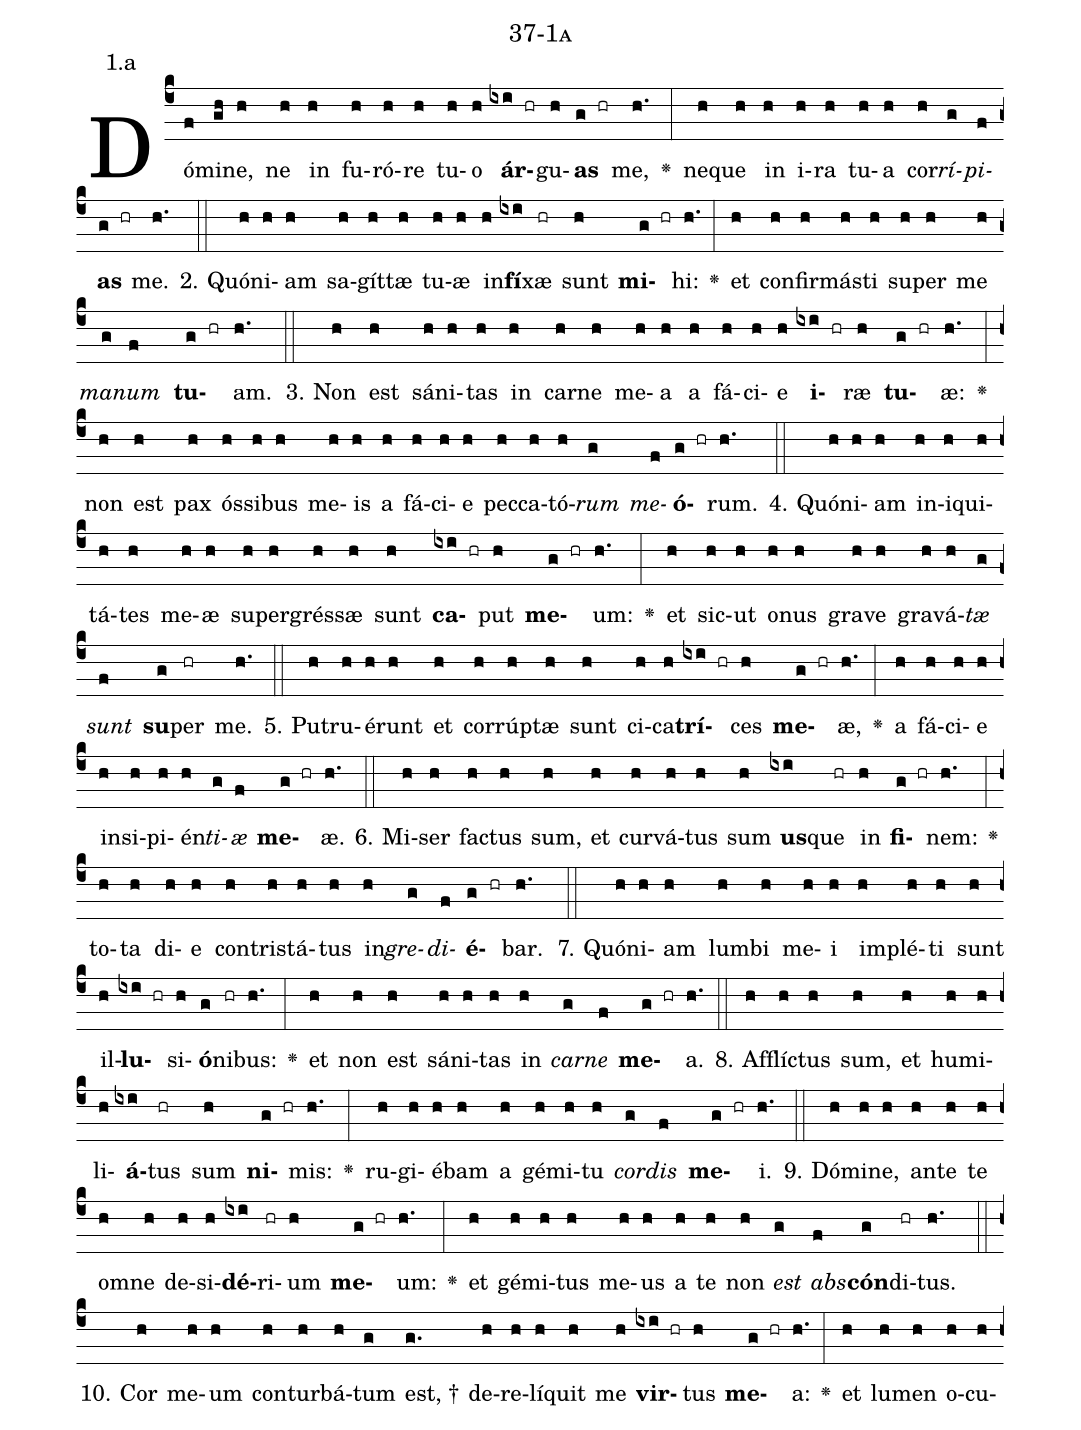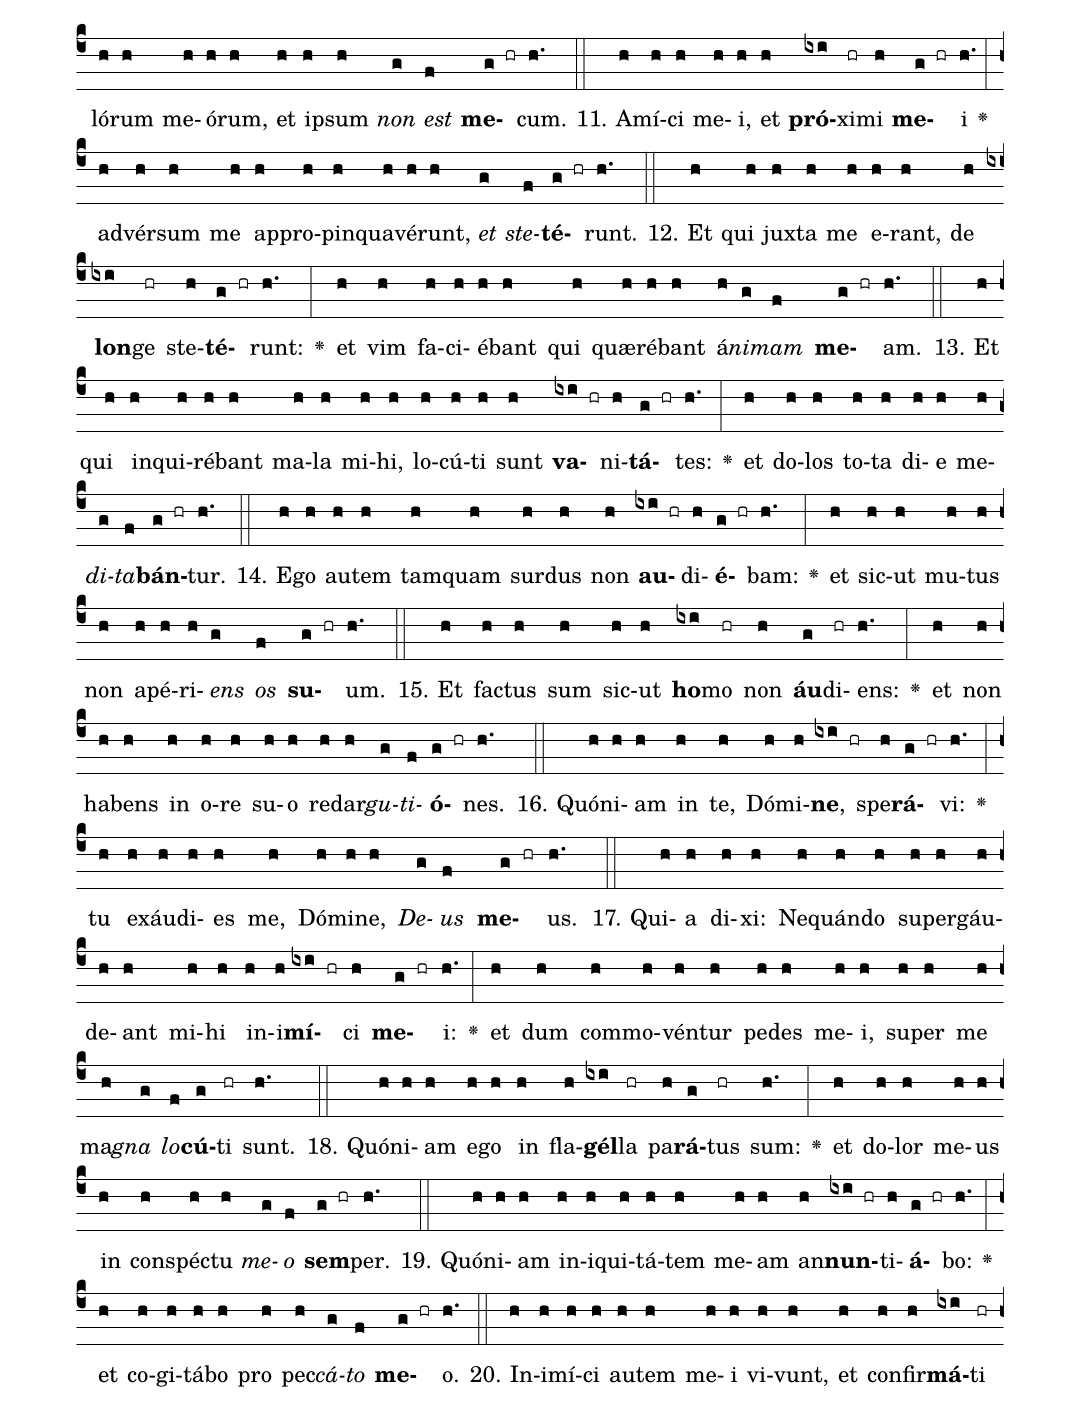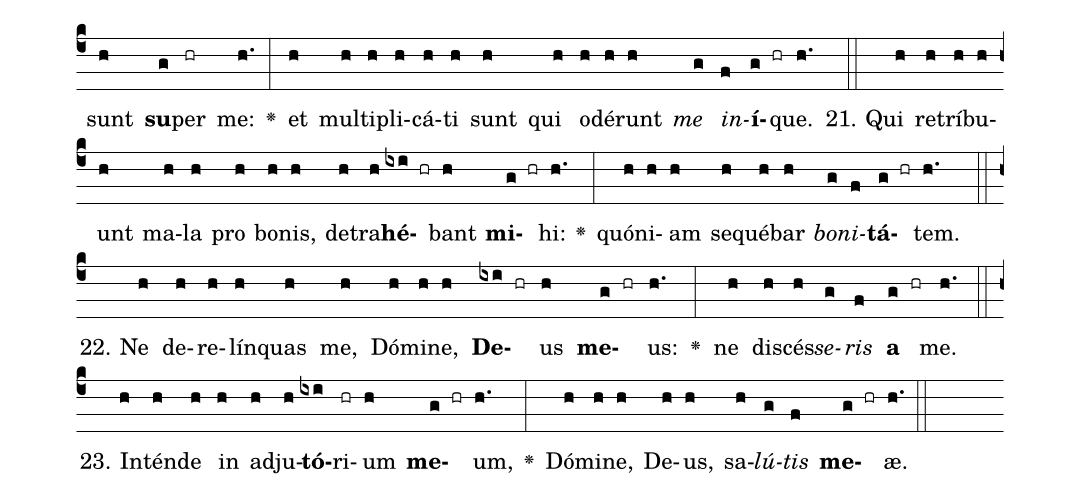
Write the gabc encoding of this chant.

name: 37-1a;
annotation: 1.a;
%%
(c4)Dó(f)mi(gh)ne,(h) ne(h) in(h) fu(h)ró(h)re(h) tu(h)o(h) <b>ár</b>(ixi hr)gu(h)<b>as</b>(g hr) me,(h.) <v>\greheightstar</v>(:) ne(h)que(h) in(h) i(h)ra(h) tu(h)a(h) cor(h)<i>rí</i>(g)<i>pi</i>(f)<b>as</b>(g hr) me.(h.) (::)
2. Quón(h)i(h)am(h) sa(h)gít(h)tæ(h) tu(h)æ(h) in(h)<b>fí</b>(ixi)xæ(hr) sunt(h) <b>mi</b>(g hr)hi:(h.) <v>\greheightstar</v>(:) et(h) con(h)fir(h)más(h)ti(h) su(h)per(h) me(h) <i>ma</i>(g)<i>num</i>(f) <b>tu</b>(g hr)am.(h.) (::)
3. Non(h) est(h) sá(h)ni(h)tas(h) in(h) car(h)ne(h) me(h)a(h) a(h) fá(h)ci(h)e(h) <b>i</b>(ixi hr)ræ(h) <b>tu</b>(g hr)æ:(h.) <v>\greheightstar</v>(:) non(h) est(h) pax(h) ós(h)si(h)bus(h) me(h)is(h) a(h) fá(h)ci(h)e(h) pec(h)ca(h)tó(h)<i>rum</i>(g) <i>me</i>(f)<b>ó</b>(g hr)rum.(h.) (::)
4. Quón(h)i(h)am(h) in(h)i(h)qui(h)tá(h)tes(h) me(h)æ(h) su(h)per(h)grés(h)sæ(h) sunt(h) <b>ca</b>(ixi hr)put(h) <b>me</b>(g hr)um:(h.) <v>\greheightstar</v>(:) et(h) sic(h)ut(h) o(h)nus(h) gra(h)ve(h) gra(h)vá(h)<i>tæ</i>(g) <i>sunt</i>(f) <b>su</b>(g)per(hr) me.(h.) (::)
5. Pu(h)tru(h)é(h)runt(h) et(h) cor(h)rúp(h)tæ(h) sunt(h) ci(h)ca(h)<b>trí</b>(ixi hr)ces(h) <b>me</b>(g hr)æ,(h.) <v>\greheightstar</v>(:) a(h) fá(h)ci(h)e(h) in(h)si(h)pi(h)én(h)<i>ti</i>(g)<i>æ</i>(f) <b>me</b>(g hr)æ.(h.) (::)
6. Mi(h)ser(h) fac(h)tus(h) sum,(h) et(h) cur(h)vá(h)tus(h) sum(h) <b>us</b>(ixi)que(hr) in(h) <b>fi</b>(g hr)nem:(h.) <v>\greheightstar</v>(:) to(h)ta(h) di(h)e(h) con(h)tris(h)tá(h)tus(h) in(h)<i>gre</i>(g)<i>di</i>(f)<b>é</b>(g hr)bar.(h.) (::)
7. Quón(h)i(h)am(h) lum(h)bi(h) me(h)i(h) im(h)plé(h)ti(h) sunt(h) il(h)<b>lu</b>(ixi hr)si(h)<b>ó</b>(g)ni(hr)bus:(h.) <v>\greheightstar</v>(:) et(h) non(h) est(h) sá(h)ni(h)tas(h) in(h) <i>car</i>(g)<i>ne</i>(f) <b>me</b>(g hr)a.(h.) (::)
8. Af(h)flíc(h)tus(h) sum,(h) et(h) hu(h)mi(h)li(h)<b>á</b>(ixi)tus(hr) sum(h) <b>ni</b>(g hr)mis:(h.) <v>\greheightstar</v>(:) ru(h)gi(h)é(h)bam(h) a(h) gé(h)mi(h)tu(h) <i>cor</i>(g)<i>dis</i>(f) <b>me</b>(g hr)i.(h.) (::)
9. Dó(h)mi(h)ne,(h) an(h)te(h) te(h) om(h)ne(h) de(h)si(h)<b>dé</b>(ixi)ri(hr)um(h) <b>me</b>(g hr)um:(h.) <v>\greheightstar</v>(:) et(h) gé(h)mi(h)tus(h) me(h)us(h) a(h) te(h) non(h) <i>est</i>(g) <i>abs</i>(f)<b>cón</b>(g)di(hr)tus.(h.) (::)
10. Cor(h) me(h)um(h) con(h)tur(h)bá(h)tum(g) est, †(g.) de(h)re(h)lí(h)quit(h) me(h) <b>vir</b>(ixi hr)tus(h) <b>me</b>(g hr)a:(h.) <v>\greheightstar</v>(:) et(h) lu(h)men(h) o(h)cu(h)ló(h)rum(h) me(h)ó(h)rum,(h) et(h) ip(h)sum(h) <i>non</i>(g) <i>est</i>(f) <b>me</b>(g hr)cum.(h.) (::)
11. A(h)mí(h)ci(h) me(h)i,(h) et(h) <b>pró</b>(ixi)xi(hr)mi(h) <b>me</b>(g hr)i(h.) <v>\greheightstar</v>(:) ad(h)vér(h)sum(h) me(h) ap(h)pro(h)pin(h)qua(h)vé(h)runt,(h) <i>et</i>(g) <i>ste</i>(f)<b>té</b>(g hr)runt.(h.) (::)
12. Et(h) qui(h) jux(h)ta(h) me(h) e(h)rant,(h) de(h) <b>lon</b>(ixi)ge(hr) ste(h)<b>té</b>(g hr)runt:(h.) <v>\greheightstar</v>(:) et(h) vim(h) fa(h)ci(h)é(h)bant(h) qui(h) quæ(h)ré(h)bant(h) á(h)<i>ni</i>(g)<i>mam</i>(f) <b>me</b>(g hr)am.(h.) (::)
13. Et(h) qui(h) in(h)qui(h)ré(h)bant(h) ma(h)la(h) mi(h)hi,(h) lo(h)cú(h)ti(h) sunt(h) <b>va</b>(ixi hr)ni(h)<b>tá</b>(g hr)tes:(h.) <v>\greheightstar</v>(:) et(h) do(h)los(h) to(h)ta(h) di(h)e(h) me(h)<i>di</i>(g)<i>ta</i>(f)<b>bán</b>(g hr)tur.(h.) (::)
14. E(h)go(h) au(h)tem(h) tam(h)quam(h) sur(h)dus(h) non(h) <b>au</b>(ixi hr)di(h)<b>é</b>(g hr)bam:(h.) <v>\greheightstar</v>(:) et(h) sic(h)ut(h) mu(h)tus(h) non(h) a(h)pé(h)ri(h)<i>ens</i>(g) <i>os</i>(f) <b>su</b>(g hr)um.(h.) (::)
15. Et(h) fac(h)tus(h) sum(h) sic(h)ut(h) <b>ho</b>(ixi)mo(hr) non(h) <b>áu</b>(g)di(hr)ens:(h.) <v>\greheightstar</v>(:) et(h) non(h) ha(h)bens(h) in(h) o(h)re(h) su(h)o(h) red(h)ar(h)<i>gu</i>(g)<i>ti</i>(f)<b>ó</b>(g hr)nes.(h.) (::)
16. Quón(h)i(h)am(h) in(h) te,(h) Dó(h)mi(h)<b>ne</b>,(ixi hr) spe(h)<b>rá</b>(g hr)vi:(h.) <v>\greheightstar</v>(:) tu(h) ex(h)áu(h)di(h)es(h) me,(h) Dó(h)mi(h)ne,(h) <i>De</i>(g)<i>us</i>(f) <b>me</b>(g hr)us.(h.) (::)
17. Qui(h)a(h) di(h)xi:(h) Ne(h)quán(h)do(h) su(h)per(h)gáu(h)de(h)ant(h) mi(h)hi(h) in(h)i(h)<b>mí</b>(ixi hr)ci(h) <b>me</b>(g hr)i:(h.) <v>\greheightstar</v>(:) et(h) dum(h) com(h)mo(h)vén(h)tur(h) pe(h)des(h) me(h)i,(h) su(h)per(h) me(h) ma(h)<i>gna</i>(g) <i>lo</i>(f)<b>cú</b>(g)ti(hr) sunt.(h.) (::)
18. Quón(h)i(h)am(h) e(h)go(h) in(h) fla(h)<b>gél</b>(ixi)la(hr) pa(h)<b>rá</b>(g)tus(hr) sum:(h.) <v>\greheightstar</v>(:) et(h) do(h)lor(h) me(h)us(h) in(h) con(h)spéc(h)tu(h) <i>me</i>(g)<i>o</i>(f) <b>sem</b>(g hr)per.(h.) (::)
19. Quón(h)i(h)am(h) in(h)i(h)qui(h)tá(h)tem(h) me(h)am(h) an(h)<b>nun</b>(ixi hr)ti(h)<b>á</b>(g hr)bo:(h.) <v>\greheightstar</v>(:) et(h) co(h)gi(h)tá(h)bo(h) pro(h) pec(h)<i>cá</i>(g)<i>to</i>(f) <b>me</b>(g hr)o.(h.) (::)
20. In(h)i(h)mí(h)ci(h) au(h)tem(h) me(h)i(h) vi(h)vunt,(h) et(h) con(h)fir(h)<b>má</b>(ixi)ti(hr) sunt(h) <b>su</b>(g)per(hr) me:(h.) <v>\greheightstar</v>(:) et(h) mul(h)ti(h)pli(h)cá(h)ti(h) sunt(h) qui(h) o(h)dé(h)runt(h) <i>me</i>(g) <i>in</i>(f)<b>í</b>(g hr)que.(h.) (::)
21. Qui(h) re(h)trí(h)bu(h)unt(h) ma(h)la(h) pro(h) bo(h)nis,(h) de(h)tra(h)<b>hé</b>(ixi hr)bant(h) <b>mi</b>(g hr)hi:(h.) <v>\greheightstar</v>(:) quón(h)i(h)am(h) se(h)qué(h)bar(h) <i>bo</i>(g)<i>ni</i>(f)<b>tá</b>(g hr)tem.(h.) (::)
22. Ne(h) de(h)re(h)lín(h)quas(h) me,(h) Dó(h)mi(h)ne,(h) <b>De</b>(ixi hr)us(h) <b>me</b>(g hr)us:(h.) <v>\greheightstar</v>(:) ne(h) di(h)scés(h)<i>se</i>(g)<i>ris</i>(f) <b>a</b>(g hr) me.(h.) (::)
23. In(h)tén(h)de(h) in(h) ad(h)ju(h)<b>tó</b>(ixi)ri(hr)um(h) <b>me</b>(g hr)um,(h.) <v>\greheightstar</v>(:) Dó(h)mi(h)ne,(h) De(h)us,(h) sa(h)<i>lú</i>(g)<i>tis</i>(f) <b>me</b>(g hr)æ.(h.) (::)
